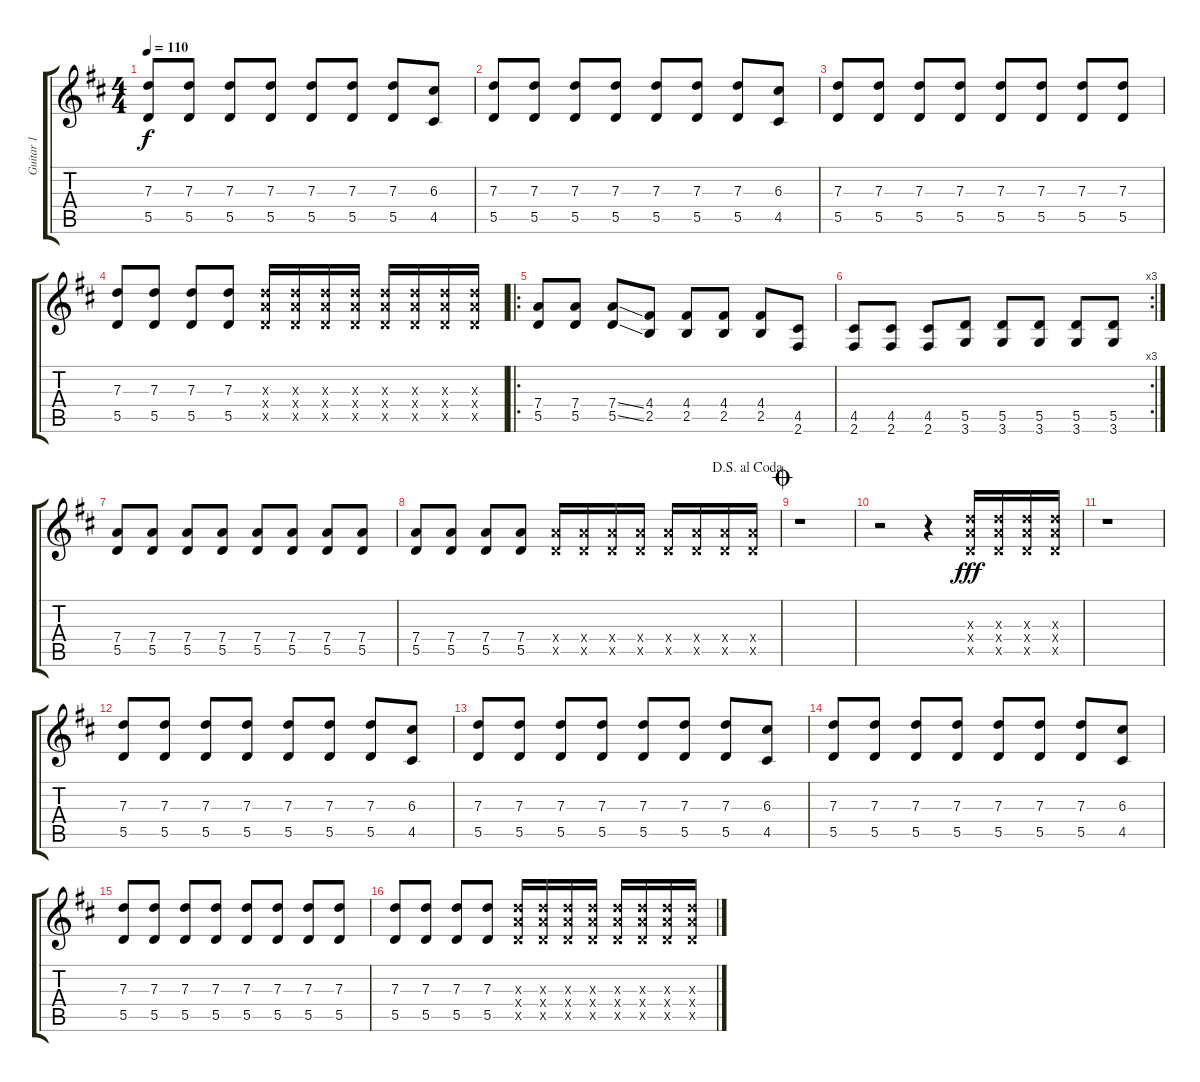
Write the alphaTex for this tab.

\track ("Guitar 1" "Guitar 1") {instrument overdrivenguitar}
\staff {score tabs}
\tuning (E4 B3 G3 D3 A2 E2) {hide}
\ts (4 4)
\tempo 110
\clef g2
\ks d
(7.3 5.5).8{dy f} (7.3 5.5).8 (7.3 5.5).8 (7.3 5.5).8 (7.3 5.5).8 (7.3 5.5).8 (7.3 5.5).8 (6.3 4.5).8 |
(7.3 5.5).8 (7.3 5.5).8 (7.3 5.5).8 (7.3 5.5).8 (7.3 5.5).8 (7.3 5.5).8 (7.3 5.5).8 (6.3 4.5).8 |
(7.3 5.5).8 (7.3 5.5).8 (7.3 5.5).8 (7.3 5.5).8 (7.3 5.5).8 (7.3 5.5).8 (7.3 5.5).8 (7.3 5.5).8 |
(7.3 5.5).8 (7.3 5.5).8 (7.3 5.5).8 (7.3 5.5).8 (7.3{x} 7.4{x} 5.5{x}).16 (7.3{x} 7.4{x} 5.5{x}).16 (7.3{x} 7.4{x} 5.5{x}).16 (7.3{x} 7.4{x} 5.5{x}).16 (7.3{x} 7.4{x} 5.5{x}).16 (7.3{x} 7.4{x} 5.5{x}).16 (7.3{x} 7.4{x} 5.5{x}).16 (7.3{x} 7.4{x} 5.5{x}).16 |
\ro
(7.4 5.5).8 (7.4 5.5).8 (7.4{ss} 5.5{ss}).8 (4.4 2.5).8 (4.4 2.5).8 (4.4 2.5).8 (4.4 2.5).8 (4.5 2.6).8 |
\rc 3
(4.5 2.6).8 (4.5 2.6).8 (4.5 2.6).8 (5.5 3.6).8 (5.5 3.6).8 (5.5 3.6).8 (5.5 3.6).8 (5.5 3.6).8 |
(7.4 5.5).8 (7.4 5.5).8 (7.4 5.5).8 (7.4 5.5).8 (7.4 5.5).8 (7.4 5.5).8 (7.4 5.5).8 (7.4 5.5).8 |
\jump dalsegnoalcoda
(7.4 5.5).8 (7.4 5.5).8 (7.4 5.5).8 (7.4 5.5).8 (7.4{x} 5.5{x}).16 (7.4{x} 5.5{x}).16 (7.4{x} 5.5{x}).16 (7.4{x} 5.5{x}).16 (7.4{x} 5.5{x}).16 (7.4{x} 5.5{x}).16 (7.4{x} 5.5{x}).16 (7.4{x} 5.5{x}).16 |
\jump coda
r.1 |
r.2 r.4 (7.3{x} 7.4{x} 5.5{x}).16{dy fff} (7.3{x} 7.4{x} 5.5{x}).16 (7.3{x} 7.4{x} 5.5{x}).16 (7.3{x} 7.4{x} 5.5{x}).16 |
r.1 |
(7.3 5.5).8 (7.3 5.5).8 (7.3 5.5).8 (7.3 5.5).8 (7.3 5.5).8 (7.3 5.5).8 (7.3 5.5).8 (6.3 4.5).8 |
(7.3 5.5).8 (7.3 5.5).8 (7.3 5.5).8 (7.3 5.5).8 (7.3 5.5).8 (7.3 5.5).8 (7.3 5.5).8 (6.3 4.5).8 |
(7.3 5.5).8 (7.3 5.5).8 (7.3 5.5).8 (7.3 5.5).8 (7.3 5.5).8 (7.3 5.5).8 (7.3 5.5).8 (6.3 4.5).8 |
(7.3 5.5).8 (7.3 5.5).8 (7.3 5.5).8 (7.3 5.5).8 (7.3 5.5).8 (7.3 5.5).8 (7.3 5.5).8 (7.3 5.5).8 |
(7.3 5.5).8 (7.3 5.5).8 (7.3 5.5).8 (7.3 5.5).8 (7.3{x} 7.4{x} 5.5{x}).16 (7.3{x} 7.4{x} 5.5{x}).16 (7.3{x} 7.4{x} 5.5{x}).16 (7.3{x} 7.4{x} 5.5{x}).16 (7.3{x} 7.4{x} 5.5{x}).16 (7.3{x} 7.4{x} 5.5{x}).16 (7.3{x} 7.4{x} 5.5{x}).16 (7.3{x} 7.4{x} 5.5{x}).16
